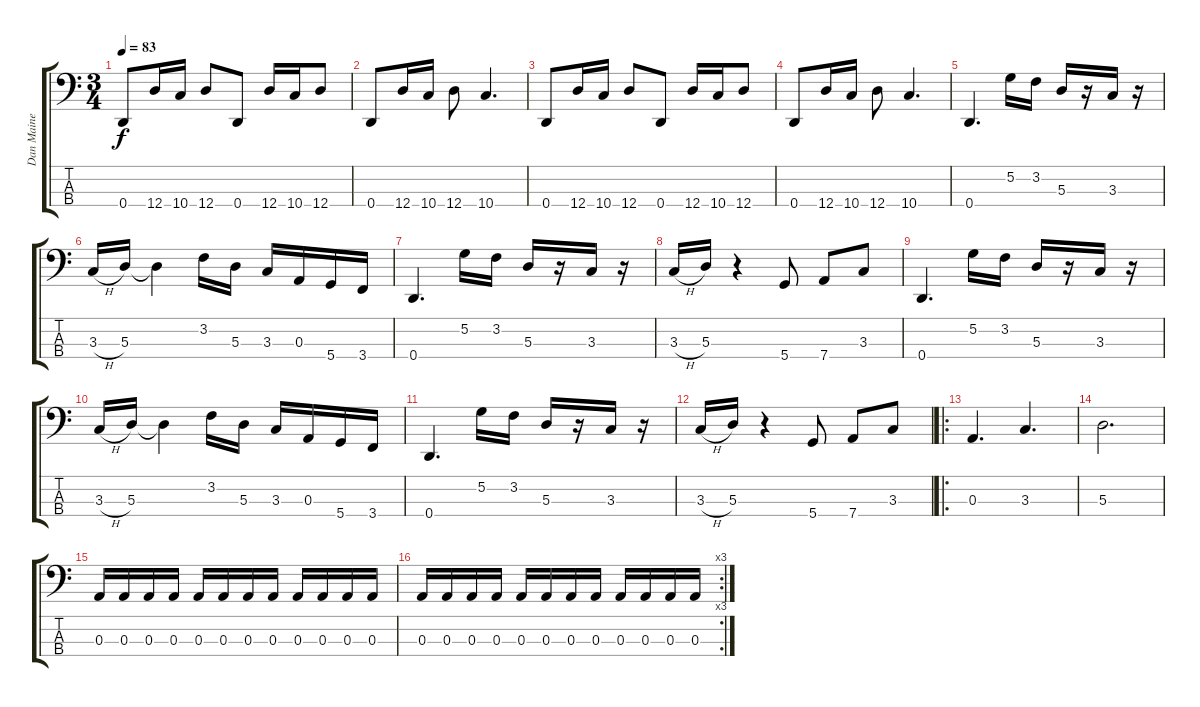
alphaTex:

\track ("Dan Maine" "Dan Maine") {instrument electricbassfinger}
\staff {score tabs}
\tuning (G2 D2 A1 D1) {hide}
\ts (3 4)
\tempo 83
\clef f4
\ks c
0.4.8{dy f} 12.4.16 10.4.16 12.4.8 0.4.8 12.4.16 10.4.16 12.4.8 |
0.4.8 12.4.16 10.4.16 12.4.8 10.4.4{d} |
0.4.8 12.4.16 10.4.16 12.4.8 0.4.8 12.4.16 10.4.16 12.4.8 |
0.4.8 12.4.16 10.4.16 12.4.8 10.4.4{d} |
0.4.4{d} 5.2.16 3.2.16 5.3.16 r.16 3.3.16 r.16 |
3.3{h}.16 5.3.16 5.3{t}.4 3.2.16 5.3.16 3.3.16 0.3.16 5.4.16 3.4.16 |
0.4.4{d} 5.2.16 3.2.16 5.3.16 r.16 3.3.16 r.16 |
3.3{h}.16 5.3.16 r.4 5.4.8 7.4.8 3.3.8 |
0.4.4{d} 5.2.16 3.2.16 5.3.16 r.16 3.3.16 r.16 |
3.3{h}.16 5.3.16 5.3{t}.4 3.2.16 5.3.16 3.3.16 0.3.16 5.4.16 3.4.16 |
0.4.4{d} 5.2.16 3.2.16 5.3.16 r.16 3.3.16 r.16 |
3.3{h}.16 5.3.16 r.4 5.4.8 7.4.8 3.3.8 |
\ro
0.3.4{d} 3.3.4{d} |
5.3.2{d} |
0.3.16 0.3.16 0.3.16 0.3.16 0.3.16 0.3.16 0.3.16 0.3.16 0.3.16 0.3.16 0.3.16 0.3.16 |
\rc 3
0.3.16 0.3.16 0.3.16 0.3.16 0.3.16 0.3.16 0.3.16 0.3.16 0.3.16 0.3.16 0.3.16 0.3.16
